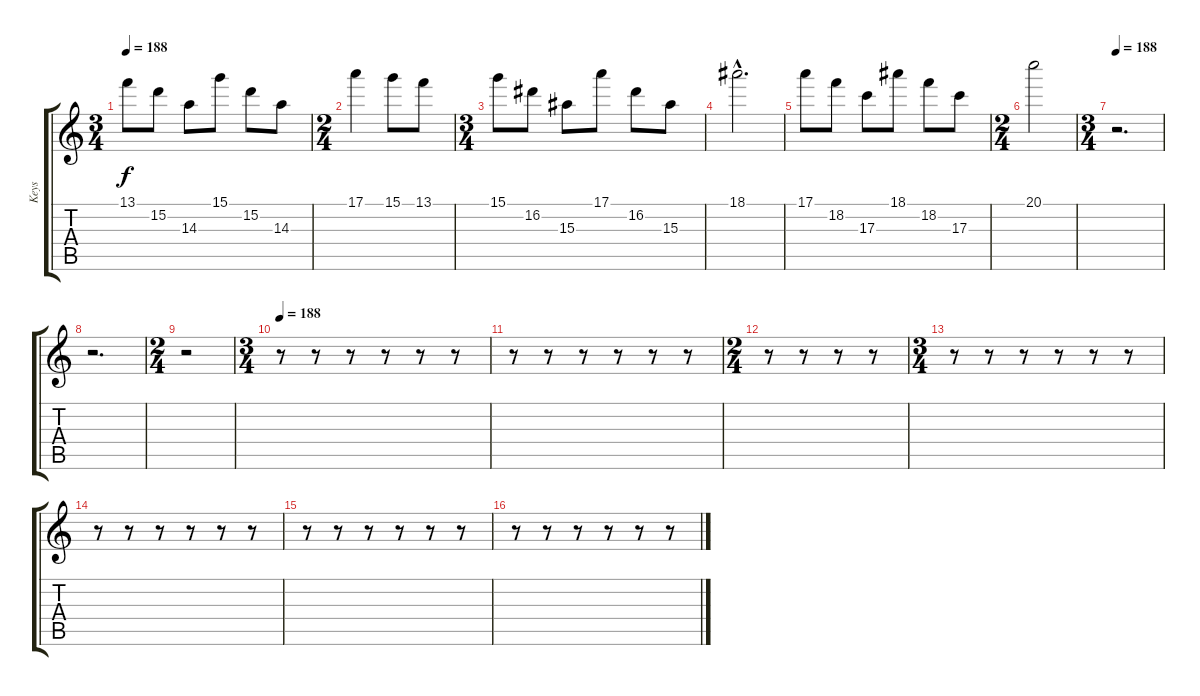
\track ("Keys" "Keys") {instrument acousticguitarnylon}
\staff {score tabs}
\tuning (E4 B3 G3 D3 A2 E2) {hide}
\ts (3 4)
\tempo 188
\clef g2
\ks c
13.1.8{dy f} 15.2.8 14.3.8 15.1.8 15.2.8 14.3.8 |
\ts (2 4)
17.1.4 15.1.8 13.1.8 |
\ts (3 4)
15.1.8 16.2.8 15.3.8 17.1.8 16.2.8 15.3.8 |
18.1{hac}.2{d} |
17.1.8 18.2.8 17.3.8 18.1.8 18.2.8 17.3.8 |
\ts (2 4)
20.1.2 |
\ts (3 4)
\tempo 188
r.2{d} |
r.2{d} |
\ts (2 4)
r.2 |
\ts (3 4)
\tempo 188
r.8{instrument acousticgrandpiano} r.8 r.8 r.8 r.8 r.8 |
r.8 r.8 r.8 r.8 r.8 r.8 |
\ts (2 4)
r.8 r.8 r.8 r.8 |
\ts (3 4)
r.8 r.8 r.8 r.8 r.8 r.8 |
r.8 r.8 r.8 r.8 r.8 r.8 |
r.8 r.8 r.8 r.8 r.8 r.8 |
r.8 r.8 r.8 r.8 r.8 r.8
